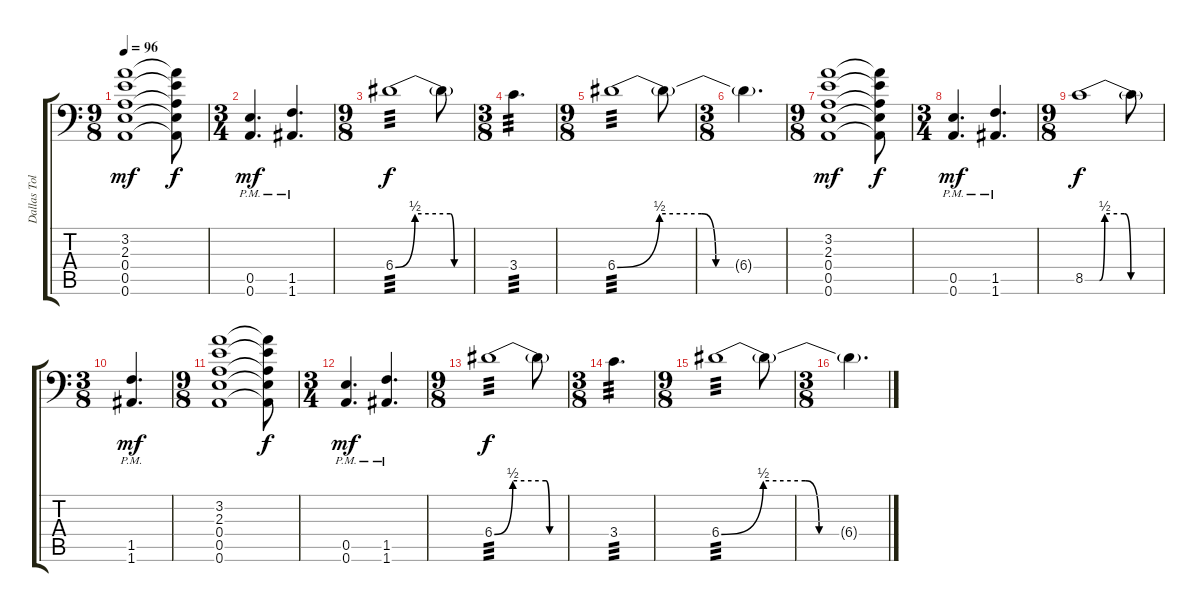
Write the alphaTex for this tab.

\track ("Dallas Toler-Wade" "Dallas Tol") {instrument distortionguitar}
\staff {score tabs}
\tuning (B3 Gb3 D3 A2 E2 A1) {hide}
\ts (9 8)
\tempo 96
\clef f4
\ks c
(3.2 2.3 0.4 0.5 0.6).1{dy mf} (3.2{t} 2.3{t} 0.4{t} 0.5{t} 0.6{t}).8{dy f} |
\ts (3 4)
(0.5{pm} 0.6{pm}).4{d dy mf} (1.5{pm} 1.6{pm}).4{d} |
\ts (9 8)
6.4{be (custom 0 0 15 2 42 2 45 0 60 0)}.1{tp 3 dy f} 6.4{t}.8 |
\ts (3 8)
3.4.4{d tp 3} |
\ts (9 8)
6.4{be (custom 0 0 15 2 30 2 35 0 60 0)}.1{tp 3} 6.4{t}.8 |
\ts (3 8)
6.4{t}.4{d} |
\ts (9 8)
(3.2 2.3 0.4 0.5 0.6).1{dy mf} (3.2{t} 2.3{t} 0.4{t} 0.5{t} 0.6{t}).8{dy f} |
\ts (3 4)
(0.5{pm} 0.6{pm}).4{d dy mf} (1.5{pm} 1.6{pm}).4{d} |
\ts (9 8)
8.5{be (custom 0 0 11 0 15 2 30 2 35 0 45 0 60 0)}.1{dy f} 8.5{t}.8 |
\ts (3 8)
(1.5{pm} 1.6{pm}).4{d dy mf} |
\ts (9 8)
(3.2 2.3 0.4 0.5 0.6).1 (3.2{t} 2.3{t} 0.4{t} 0.5{t} 0.6{t}).8{dy f} |
\ts (3 4)
(0.5{pm} 0.6{pm}).4{d dy mf} (1.5{pm} 1.6{pm}).4{d} |
\ts (9 8)
6.4{be (custom 0 0 15 2 42 2 45 0 60 0)}.1{tp 3 dy f} 6.4{t}.8 |
\ts (3 8)
3.4.4{d tp 3} |
\ts (9 8)
6.4{be (custom 0 0 15 2 30 2 35 0 60 0)}.1{tp 3} 6.4{t}.8 |
\ts (3 8)
6.4{t}.4{d}
